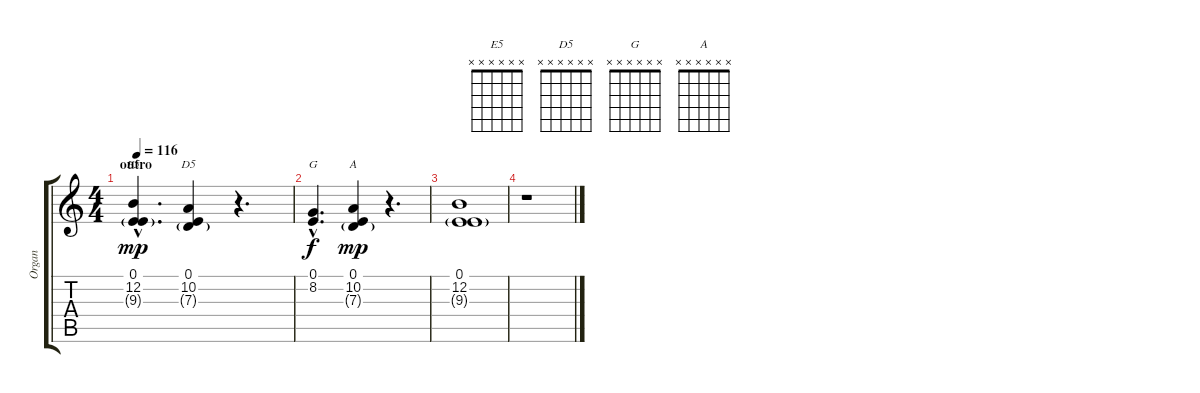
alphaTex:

\track ("Organ" "Organ") {instrument drawbarorgan}
\staff {score tabs}
\tuning (E4 B3 G3 D3 A2 E2) {hide}
\chord ("E5" x x x x x x) {firstfret 0}
\chord ("D5" x x x x x x) {firstfret 0}
\chord ("G" x x x x x x) {firstfret 0}
\chord ("A" x x x x x x) {firstfret 0}
\ts (4 4)
\section ("" "outro")
\tempo 116
\clef g2
\ks c
(0.1{hac} 12.2{hac} 9.3{g hac}).4{d ch "E5" dy mp} (0.1 10.2 7.3{g}).4{ch "D5"} r.4{d} |
(0.1{hac} 8.2{hac}).4{d ch "G" dy f} (0.1 10.2 7.3{g}).4{ch "A" dy mp} r.4{d} |
(0.1 12.2 9.3{g}).1 |
r.1
